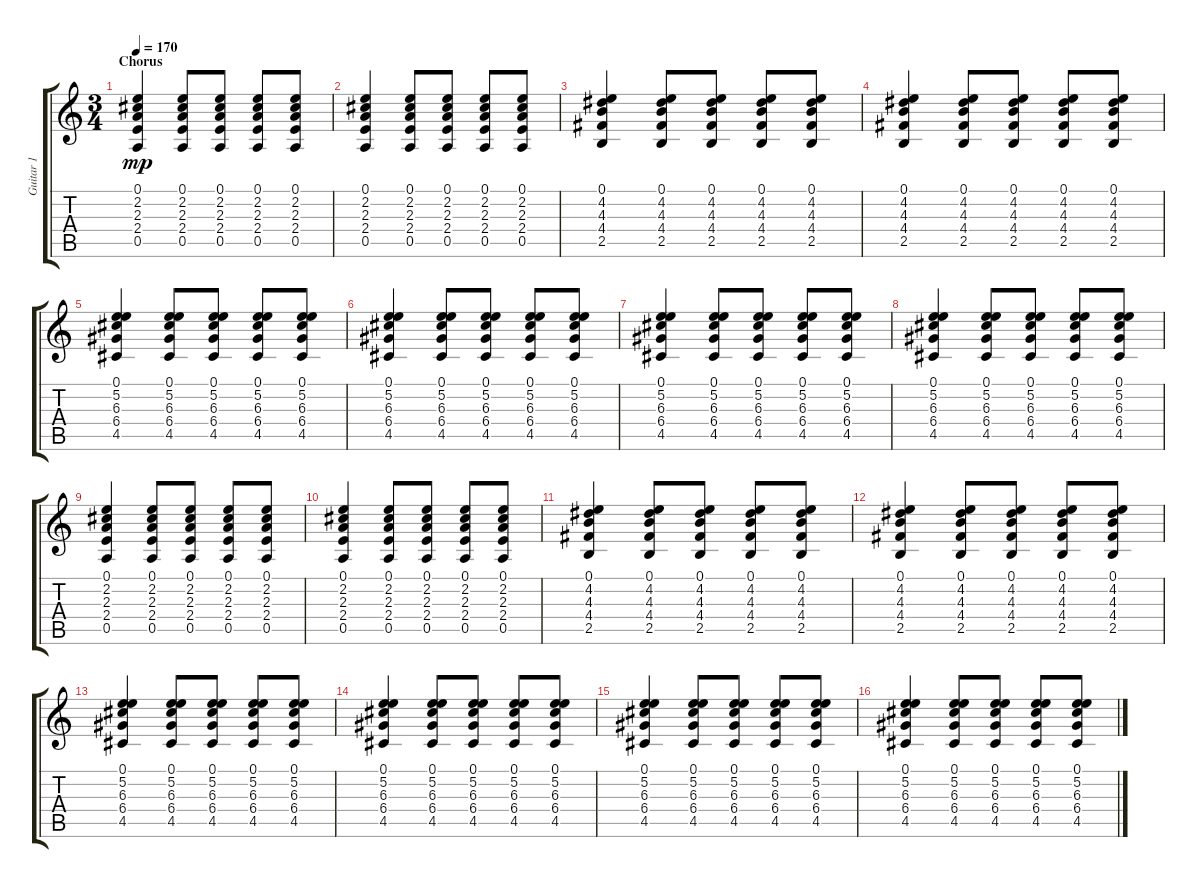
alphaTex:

\track ("Guitar 1" "Guitar 1") {instrument electricguitarclean}
\staff {score tabs}
\tuning (E4 B3 G3 D3 A2 E2) {hide}
\ts (3 4)
\section ("" "Chorus")
\tempo 170
\clef g2
\ks c
(0.1 2.2 2.3 2.4 0.5).4{dy mp} (0.1 2.2 2.3 2.4 0.5).8 (0.1 2.2 2.3 2.4 0.5).8 (0.1 2.2 2.3 2.4 0.5).8 (0.1 2.2 2.3 2.4 0.5).8 |
(0.1 2.2 2.3 2.4 0.5).4 (0.1 2.2 2.3 2.4 0.5).8 (0.1 2.2 2.3 2.4 0.5).8 (0.1 2.2 2.3 2.4 0.5).8 (0.1 2.2 2.3 2.4 0.5).8 |
(0.1 4.2 4.3 4.4 2.5).4 (0.1 4.2 4.3 4.4 2.5).8 (0.1 4.2 4.3 4.4 2.5).8 (0.1 4.2 4.3 4.4 2.5).8 (0.1 4.2 4.3 4.4 2.5).8 |
(0.1 4.2 4.3 4.4 2.5).4 (0.1 4.2 4.3 4.4 2.5).8 (0.1 4.2 4.3 4.4 2.5).8 (0.1 4.2 4.3 4.4 2.5).8 (0.1 4.2 4.3 4.4 2.5).8 |
(0.1 5.2 6.3 6.4 4.5).4 (0.1 5.2 6.3 6.4 4.5).8 (0.1 5.2 6.3 6.4 4.5).8 (0.1 5.2 6.3 6.4 4.5).8 (0.1 5.2 6.3 6.4 4.5).8 |
(0.1 5.2 6.3 6.4 4.5).4 (0.1 5.2 6.3 6.4 4.5).8 (0.1 5.2 6.3 6.4 4.5).8 (0.1 5.2 6.3 6.4 4.5).8 (0.1 5.2 6.3 6.4 4.5).8 |
(0.1 5.2 6.3 6.4 4.5).4 (0.1 5.2 6.3 6.4 4.5).8 (0.1 5.2 6.3 6.4 4.5).8 (0.1 5.2 6.3 6.4 4.5).8 (0.1 5.2 6.3 6.4 4.5).8 |
(0.1 5.2 6.3 6.4 4.5).4 (0.1 5.2 6.3 6.4 4.5).8 (0.1 5.2 6.3 6.4 4.5).8 (0.1 5.2 6.3 6.4 4.5).8 (0.1 5.2 6.3 6.4 4.5).8 |
(0.1 2.2 2.3 2.4 0.5).4 (0.1 2.2 2.3 2.4 0.5).8 (0.1 2.2 2.3 2.4 0.5).8 (0.1 2.2 2.3 2.4 0.5).8 (0.1 2.2 2.3 2.4 0.5).8 |
(0.1 2.2 2.3 2.4 0.5).4 (0.1 2.2 2.3 2.4 0.5).8 (0.1 2.2 2.3 2.4 0.5).8 (0.1 2.2 2.3 2.4 0.5).8 (0.1 2.2 2.3 2.4 0.5).8 |
(0.1 4.2 4.3 4.4 2.5).4 (0.1 4.2 4.3 4.4 2.5).8 (0.1 4.2 4.3 4.4 2.5).8 (0.1 4.2 4.3 4.4 2.5).8 (0.1 4.2 4.3 4.4 2.5).8 |
(0.1 4.2 4.3 4.4 2.5).4 (0.1 4.2 4.3 4.4 2.5).8 (0.1 4.2 4.3 4.4 2.5).8 (0.1 4.2 4.3 4.4 2.5).8 (0.1 4.2 4.3 4.4 2.5).8 |
(0.1 5.2 6.3 6.4 4.5).4 (0.1 5.2 6.3 6.4 4.5).8 (0.1 5.2 6.3 6.4 4.5).8 (0.1 5.2 6.3 6.4 4.5).8 (0.1 5.2 6.3 6.4 4.5).8 |
(0.1 5.2 6.3 6.4 4.5).4 (0.1 5.2 6.3 6.4 4.5).8 (0.1 5.2 6.3 6.4 4.5).8 (0.1 5.2 6.3 6.4 4.5).8 (0.1 5.2 6.3 6.4 4.5).8 |
(0.1 5.2 6.3 6.4 4.5).4 (0.1 5.2 6.3 6.4 4.5).8 (0.1 5.2 6.3 6.4 4.5).8 (0.1 5.2 6.3 6.4 4.5).8 (0.1 5.2 6.3 6.4 4.5).8 |
(0.1 5.2 6.3 6.4 4.5).4 (0.1 5.2 6.3 6.4 4.5).8 (0.1 5.2 6.3 6.4 4.5).8 (0.1 5.2 6.3 6.4 4.5).8 (0.1 5.2 6.3 6.4 4.5).8
